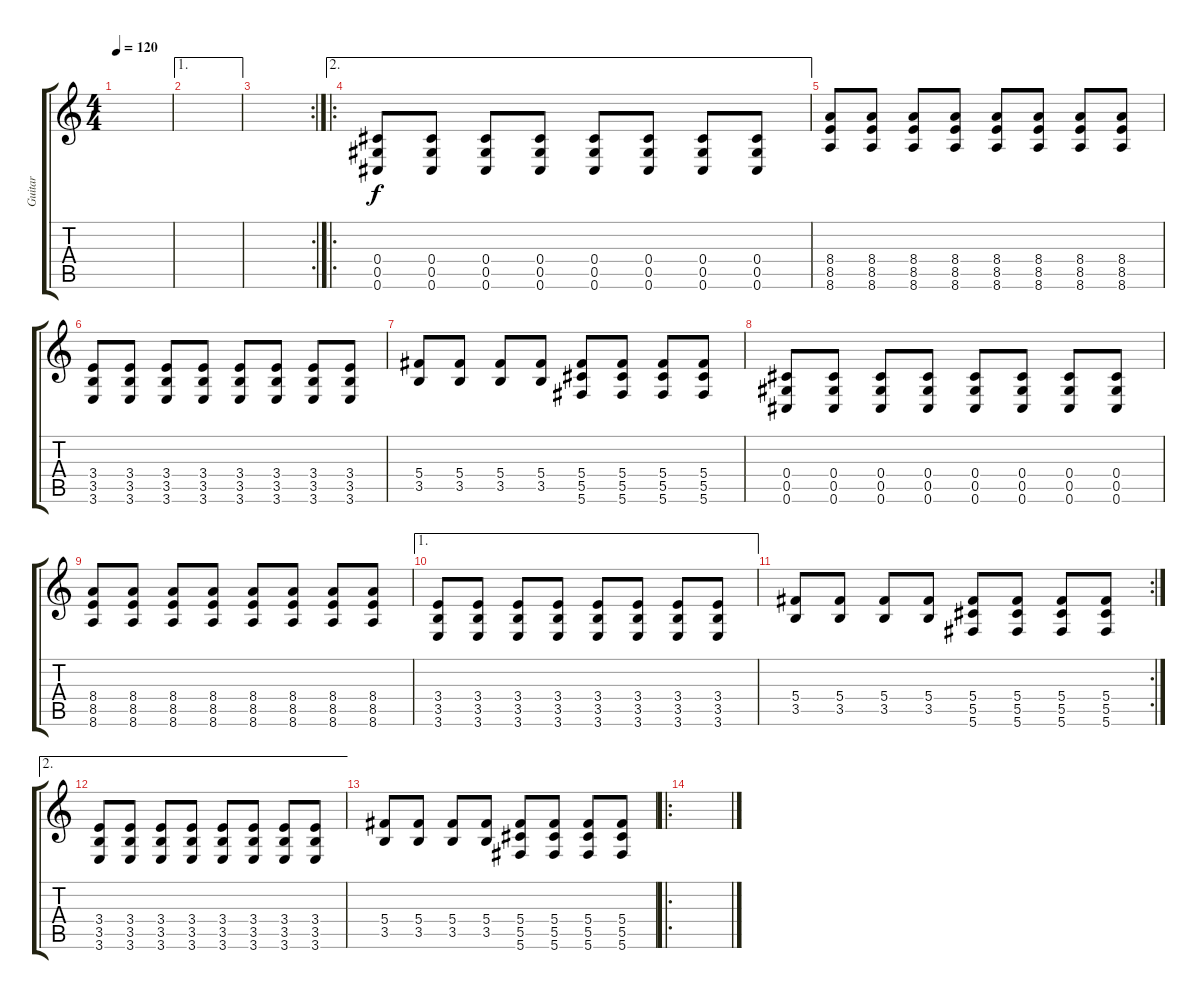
\track ("Guitar" "Guitar") {instrument distortionguitar}
\staff {score tabs}
\tuning (Eb4 Bb3 Gb3 Db3 Ab2 Db2) {hide}
\ts (4 4)
\tempo 120
\clef g2
\ks c
|
\ae 1
|
\rc 2
|
\ae 2
\ro
(0.4 0.5 0.6).8 (0.4 0.5 0.6).8 (0.4 0.5 0.6).8 (0.4 0.5 0.6).8 (0.4 0.5 0.6).8 (0.4 0.5 0.6).8 (0.4 0.5 0.6).8 (0.4 0.5 0.6).8 |
(8.4 8.5 8.6).8 (8.4 8.5 8.6).8 (8.4 8.5 8.6).8 (8.4 8.5 8.6).8 (8.4 8.5 8.6).8 (8.4 8.5 8.6).8 (8.4 8.5 8.6).8 (8.4 8.5 8.6).8 |
(3.4 3.5 3.6).8 (3.4 3.5 3.6).8 (3.4 3.5 3.6).8 (3.4 3.5 3.6).8 (3.4 3.5 3.6).8 (3.4 3.5 3.6).8 (3.4 3.5 3.6).8 (3.4 3.5 3.6).8 |
(5.4 3.5).8 (5.4 3.5).8 (5.4 3.5).8 (5.4 3.5).8 (5.4 5.5 5.6).8 (5.4 5.5 5.6).8 (5.4 5.5 5.6).8 (5.4 5.5 5.6).8 |
(0.4 0.5 0.6).8 (0.4 0.5 0.6).8 (0.4 0.5 0.6).8 (0.4 0.5 0.6).8 (0.4 0.5 0.6).8 (0.4 0.5 0.6).8 (0.4 0.5 0.6).8 (0.4 0.5 0.6).8 |
(8.4 8.5 8.6).8 (8.4 8.5 8.6).8 (8.4 8.5 8.6).8 (8.4 8.5 8.6).8 (8.4 8.5 8.6).8 (8.4 8.5 8.6).8 (8.4 8.5 8.6).8 (8.4 8.5 8.6).8 |
\ae 1
(3.4 3.5 3.6).8 (3.4 3.5 3.6).8 (3.4 3.5 3.6).8 (3.4 3.5 3.6).8 (3.4 3.5 3.6).8 (3.4 3.5 3.6).8 (3.4 3.5 3.6).8 (3.4 3.5 3.6).8 |
\rc 2
(5.4 3.5).8 (5.4 3.5).8 (5.4 3.5).8 (5.4 3.5).8 (5.4 5.5 5.6).8 (5.4 5.5 5.6).8 (5.4 5.5 5.6).8 (5.4 5.5 5.6).8 |
\ae 2
(3.4 3.5 3.6).8 (3.4 3.5 3.6).8 (3.4 3.5 3.6).8 (3.4 3.5 3.6).8 (3.4 3.5 3.6).8 (3.4 3.5 3.6).8 (3.4 3.5 3.6).8 (3.4 3.5 3.6).8 |
(5.4 3.5).8 (5.4 3.5).8 (5.4 3.5).8 (5.4 3.5).8 (5.4 5.5 5.6).8 (5.4 5.5 5.6).8 (5.4 5.5 5.6).8 (5.4 5.5 5.6).8 |
\ro
